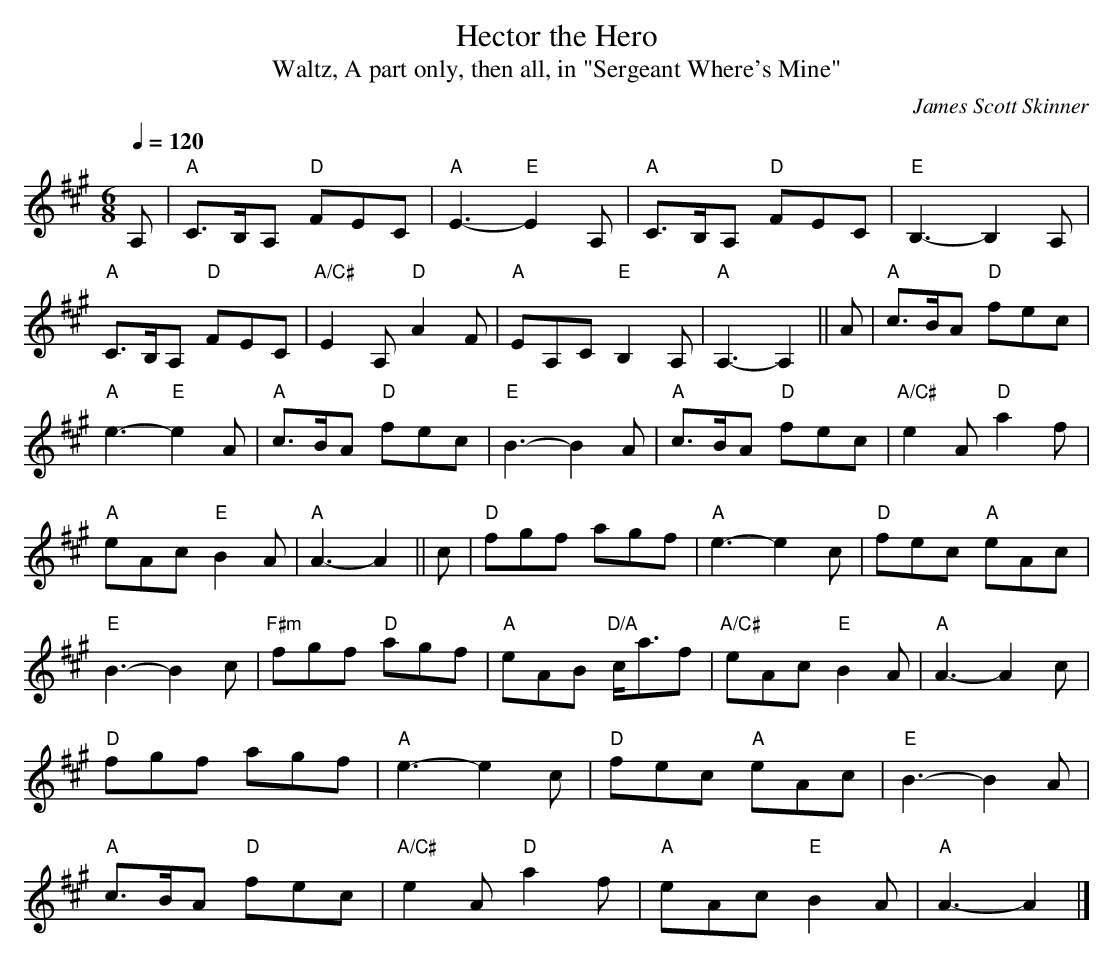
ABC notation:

X:1
T:Hector the Hero
T:Waltz, A part only, then all, in "Sergeant Where's Mine"
C:James Scott Skinner
M:6/8
L:1/8
Q:1/4=120
K:A
A,|"A"C>B,A, "D"FEC|"A"E3-"E"E2 A,|"A"C>B,A, "D"FEC|"E"B,3-B,2 A,|
"A"C>B,A, "D"FEC|"A/C#"E2A, "D"A2F|"A"EA,C "E"B,2A,|"A"A,3-A,2||A|"A"c>BA "D"fec|
"A"e3-"E"e2 A|"A"c>BA "D"fec|"E"B3-B2 A|"A"c>BA "D"fec|"A/C#"e2A "D"a2f|
"A"eAc "E"B2A|"A"A3-A2||c|"D"fgf agf|"A"e3-e2c|"D"fec "A"eAc|
"E"B3-B2 c|"F#m"fgf "D"agf|"A"eAB "D/A"c<af|"A/C#"eAc "E"B2A|"A"A3-A2c|
"D"fgf agf|"A"e3-e2c|"D"fec "A"eAc|"E"B3-B2 A|
"A"c>BA "D"fec|"A/C#"e2A "D"a2f|"A"eAc "E"B2A|"A"A3-A2|]
